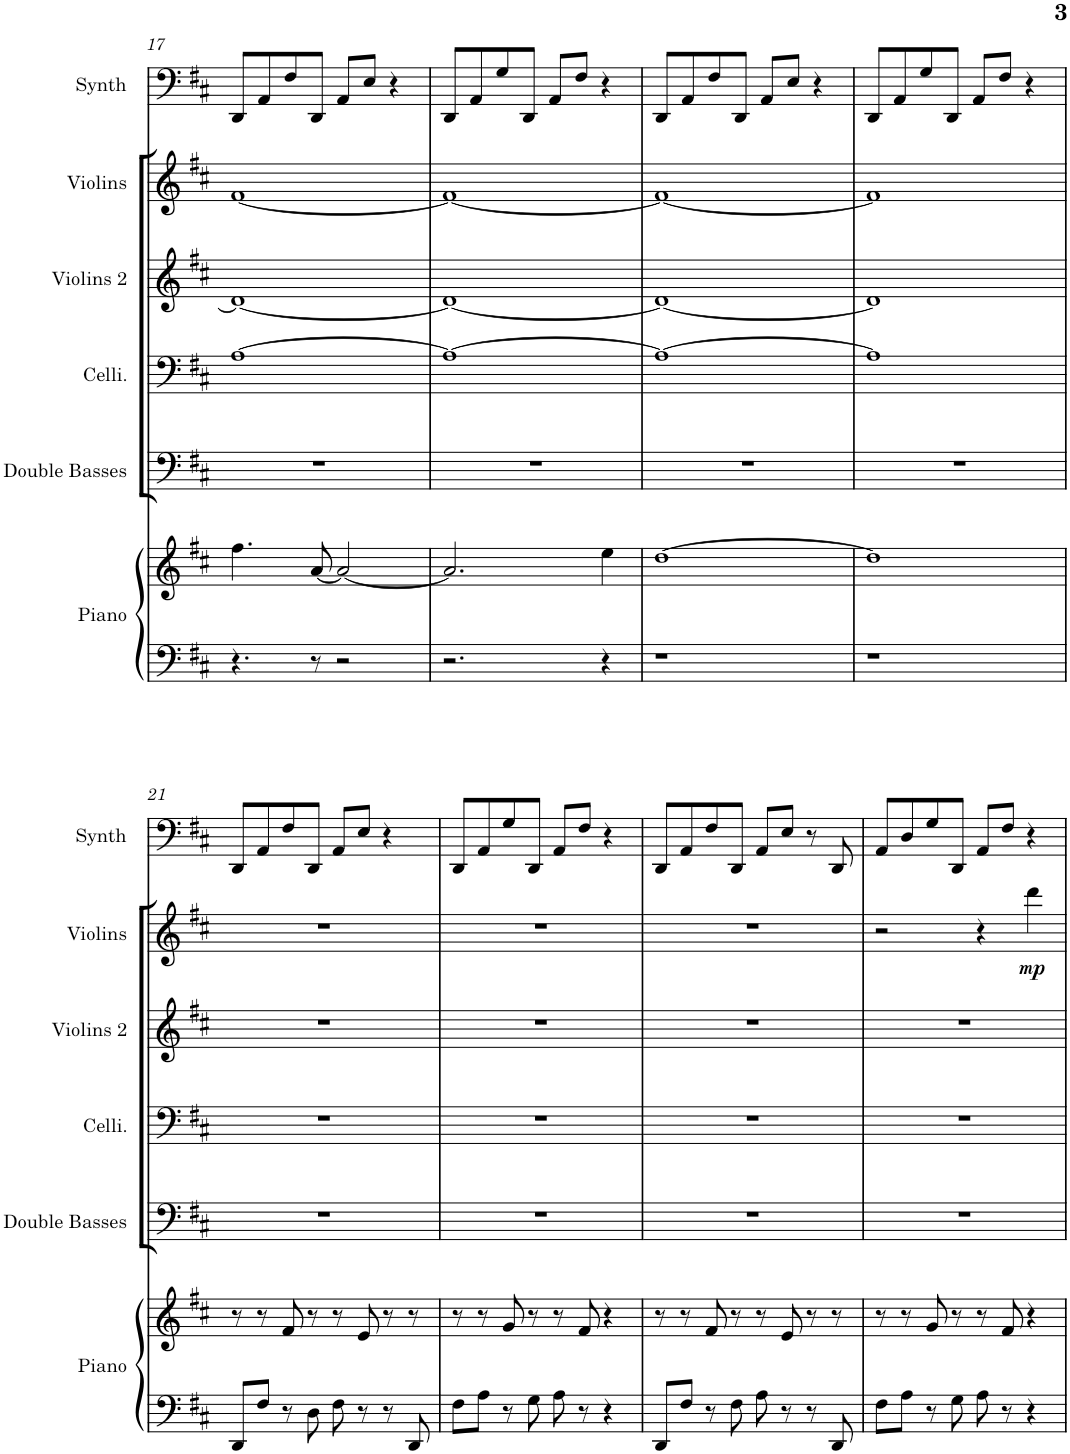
**kern	**kern	**kern	**kern	**kern	**kern	**dynam	**kern
*part6	*part6	*part5	*part4	*part3	*part2	*part2	*part1
*staff7	*staff6	*staff5	*staff4	*staff3	*staff2	*staff2	*staff1
*I"Piano	*	*I"Double Basses	*I"Celli	*I"Violins 2	*I"Violins	*	*I"Synth
*I'Piano	*	*I'Double Basses	*I'Celli.	*I'Violins 2	*I'Violins	*	*I'Synth
!!LO:PB:g=z
*clefF4	*clefG2	*clefF4	*clefF4	*clefG2	*clefG2	*	*clefF4
*	*	*Trd7c12	*	*	*	*	*
*k[f#c#]	*k[f#c#]	*k[f#c#]	*k[f#c#]	*k[f#c#]	*k[f#c#]	*	*k[f#c#]
*M4/4	*M4/4	*M4/4	*M4/4	*M4/4	*M4/4	*	*M4/4
=17	=17	=17	=17	=17	=17	=17	=17
4.r	4.ff#\	1r	[1A	1d_	[1f#	.	8DD/L
.	.	.	.	.	.	.	8AA/
.	.	.	.	.	.	.	8F#/
8r	[8a/	.	.	.	.	.	8DD/J
2r	2a/_	.	.	.	.	.	8AA/L
.	.	.	.	.	.	.	8E/J
.	.	.	.	.	.	.	4r
=18	=18	=18	=18	=18	=18	=18	=18
2.r	2.a/]	1r	1A_	1d_	1f#_	.	8DD/L
.	.	.	.	.	.	.	8AA/
.	.	.	.	.	.	.	8G/
.	.	.	.	.	.	.	8DD/J
.	.	.	.	.	.	.	8AA/L
.	.	.	.	.	.	.	8F#/J
4r	4ee\	.	.	.	.	.	4r
=19	=19	=19	=19	=19	=19	=19	=19
1r	[1dd	1r	1A_	1d_	1f#_	.	8DD/L
.	.	.	.	.	.	.	8AA/
.	.	.	.	.	.	.	8F#/
.	.	.	.	.	.	.	8DD/J
.	.	.	.	.	.	.	8AA/L
.	.	.	.	.	.	.	8E/J
.	.	.	.	.	.	.	4r
=20	=20	=20	=20	=20	=20	=20	=20
1r	1dd]	1r	1A]	1d]	1f#]	.	8DD/L
.	.	.	.	.	.	.	8AA/
.	.	.	.	.	.	.	8G/
.	.	.	.	.	.	.	8DD/J
.	.	.	.	.	.	.	8AA/L
.	.	.	.	.	.	.	8F#/J
.	.	.	.	.	.	.	4r
!!LO:LB:g=z
=21	=21	=21	=21	=21	=21	=21	=21
8DD/L	8r	1r	1r	1r	1r	.	8DD/L
8F#/J	8r	.	.	.	.	.	8AA/
8r	8f#/	.	.	.	.	.	8F#/
8D\	8r	.	.	.	.	.	8DD/J
8F#\	8r	.	.	.	.	.	8AA/L
8r	8e/	.	.	.	.	.	8E/J
8r	8r	.	.	.	.	.	4r
8DD/	8r	.	.	.	.	.	.
=22	=22	=22	=22	=22	=22	=22	=22
8F#\L	8r	1r	1r	1r	1r	.	8DD/L
8A\J	8r	.	.	.	.	.	8AA/
8r	8g/	.	.	.	.	.	8G/
8G\	8r	.	.	.	.	.	8DD/J
8A\	8r	.	.	.	.	.	8AA/L
8r	8f#/	.	.	.	.	.	8F#/J
4r	4r	.	.	.	.	.	4r
=23	=23	=23	=23	=23	=23	=23	=23
8DD/L	8r	1r	1r	1r	1r	.	8DD/L
8F#/J	8r	.	.	.	.	.	8AA/
8r	8f#/	.	.	.	.	.	8F#/
8F#\	8r	.	.	.	.	.	8DD/J
8A\	8r	.	.	.	.	.	8AA/L
8r	8e/	.	.	.	.	.	8E/J
8r	8r	.	.	.	.	.	8r
8DD/	8r	.	.	.	.	.	8DD/
=24	=24	=24	=24	=24	=24	=24	=24
8F#\L	8r	1r	1r	1r	2r	.	8AA/L
8A\J	8r	.	.	.	.	.	8D/
8r	8g/	.	.	.	.	.	8G/
8G\	8r	.	.	.	.	.	8DD/J
8A\	8r	.	.	.	4r	.	8AA/L
8r	8f#/	.	.	.	.	.	8F#/J
!	!	!	!	!	!	!LO:DY:b	!
4r	4r	.	.	.	4ddd\	mp	4r
=	=	=	=	=	=	=	=
*-	*-	*-	*-	*-	*-	*-	*-
